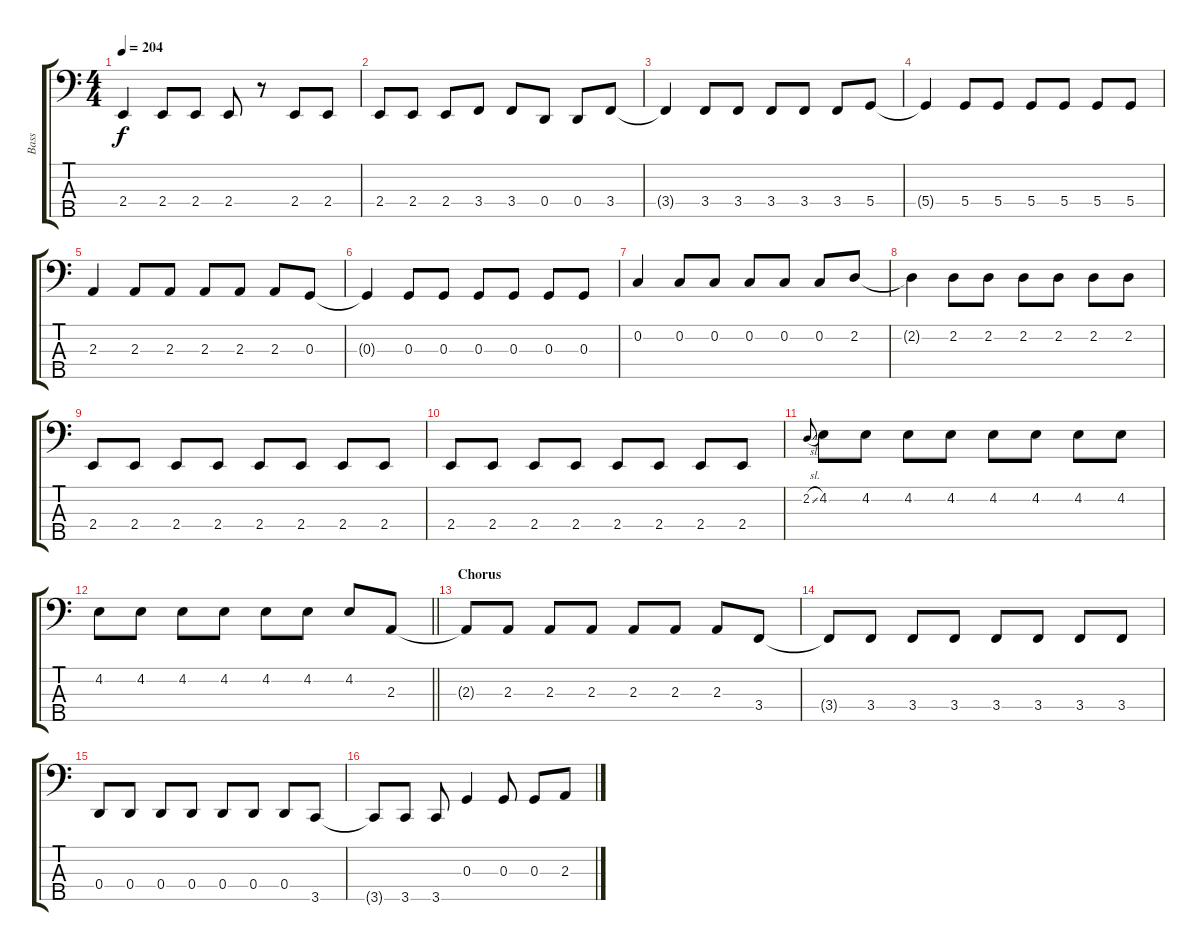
\track ("Bass" "Bass") {instrument electricbassfinger}
\staff {score tabs}
\tuning (F2 C2 G1 D1 A0) {hide}
\ts (4 4)
\tempo 204
\clef f4
\ks c
2.4{t}.4{dy f} 2.4.8 2.4.8 2.4.8 r.8 2.4.8 2.4.8 |
2.4.8 2.4.8 2.4.8 3.4.8 3.4.8 0.4.8 0.4.8 3.4.8 |
3.4{t}.4 3.4.8 3.4.8 3.4.8 3.4.8 3.4.8 5.4.8 |
5.4{t}.4 5.4.8 5.4.8 5.4.8 5.4.8 5.4.8 5.4.8 |
2.3.4 2.3.8 2.3.8 2.3.8 2.3.8 2.3.8 0.3.8 |
0.3{t}.4 0.3.8 0.3.8 0.3.8 0.3.8 0.3.8 0.3.8 |
0.2.4 0.2.8 0.2.8 0.2.8 0.2.8 0.2.8 2.2.8 |
2.2{t}.4 2.2.8 2.2.8 2.2.8 2.2.8 2.2.8 2.2.8 |
2.4.8 2.4.8 2.4.8 2.4.8 2.4.8 2.4.8 2.4.8 2.4.8 |
2.4.8 2.4.8 2.4.8 2.4.8 2.4.8 2.4.8 2.4.8 2.4.8 |
2.2{sl}.8{gr onbeat} 4.2.8 4.2.8 4.2.8 4.2.8 4.2.8 4.2.8 4.2.8 4.2.8 |
\barLineRight lightlight
4.2.8 4.2.8 4.2.8 4.2.8 4.2.8 4.2.8 4.2.8 2.3.8 |
\section ("" "Chorus")
2.3{t}.8 2.3.8 2.3.8 2.3.8 2.3.8 2.3.8 2.3.8 3.4.8 |
3.4{t}.8 3.4.8 3.4.8 3.4.8 3.4.8 3.4.8 3.4.8 3.4.8 |
0.4.8 0.4.8 0.4.8 0.4.8 0.4.8 0.4.8 0.4.8 3.5.8 |
3.5{t}.8 3.5.8 3.5.8 0.3.4 0.3.8 0.3.8 2.3.8
